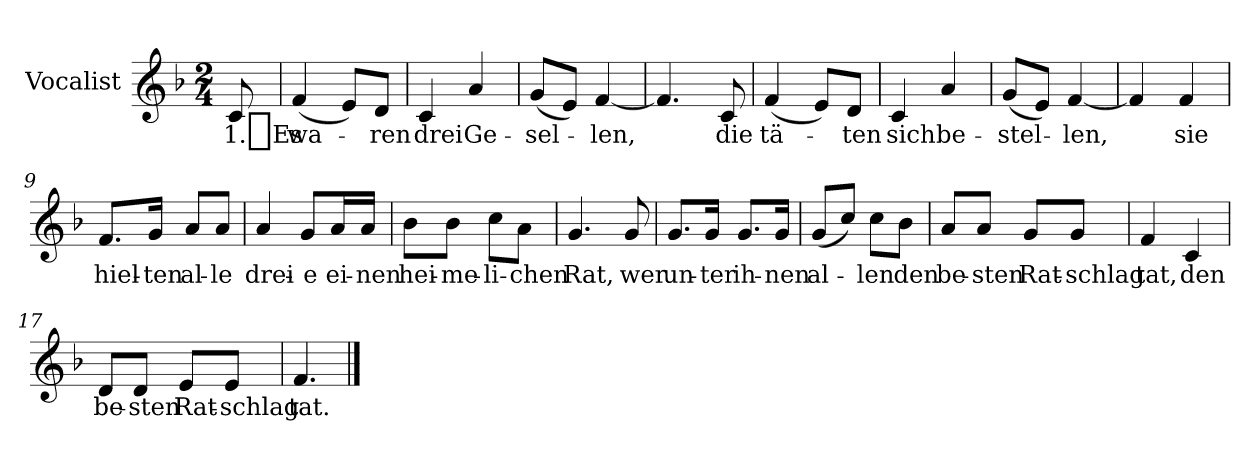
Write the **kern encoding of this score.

**kern	**text
*part1	*part1
*staff1	*staff1
*I"Vocalist	*
*k[b-]	*
*F:	*
*M2/4	*
=	=
8c	1._Es
=1	=1
(4f	wa-
8eL)	.
8dJ	-ren
=2	=2
4c	drei
4a	Ge-
=3	=3
(8gL	-sel-
8eJ)	.
[4f	-len,
=4	=4
4.f]	.
8c	die
=5	=5
(4f	tä-
8eL)	.
8dJ	-ten
=6	=6
4c	sich
4a	be-
=7	=7
(8gL	-stel-
8eJ)	.
[4f	-len,
=8	=8
4f]	.
4f	sie
=9	=9
8.fL	hiel-
16gJk	-ten
8aL	al-
8aJ	-le
=10	=10
4a	drei-
8gL	-e
16aL	ei-
16aJJ	-nen
=11	=11
8b-L	hei-
8b-J	-me-
8ccL	-li-
8aJ	-chen
=12	=12
4.g	Rat,
8g	wer
=13	=13
8.gL	un-
16gJk	-ter
8.gL	ih-
16gJk	-nen
=14	=14
(8gL	al-
8ccJ)	.
8ccL	-len
8b-J	den
=15	=15
8aL	be-
8aJ	-sten
8gL	Rat-
8gJ	-schlag
=16	=16
4f	tat,
4c	den
=17	=17
8dL	be-
8dJ	-sten
8eL	Rat-
8eJ	-schlag
=18	=18
4.f	tat.
==	==
*-	*-
